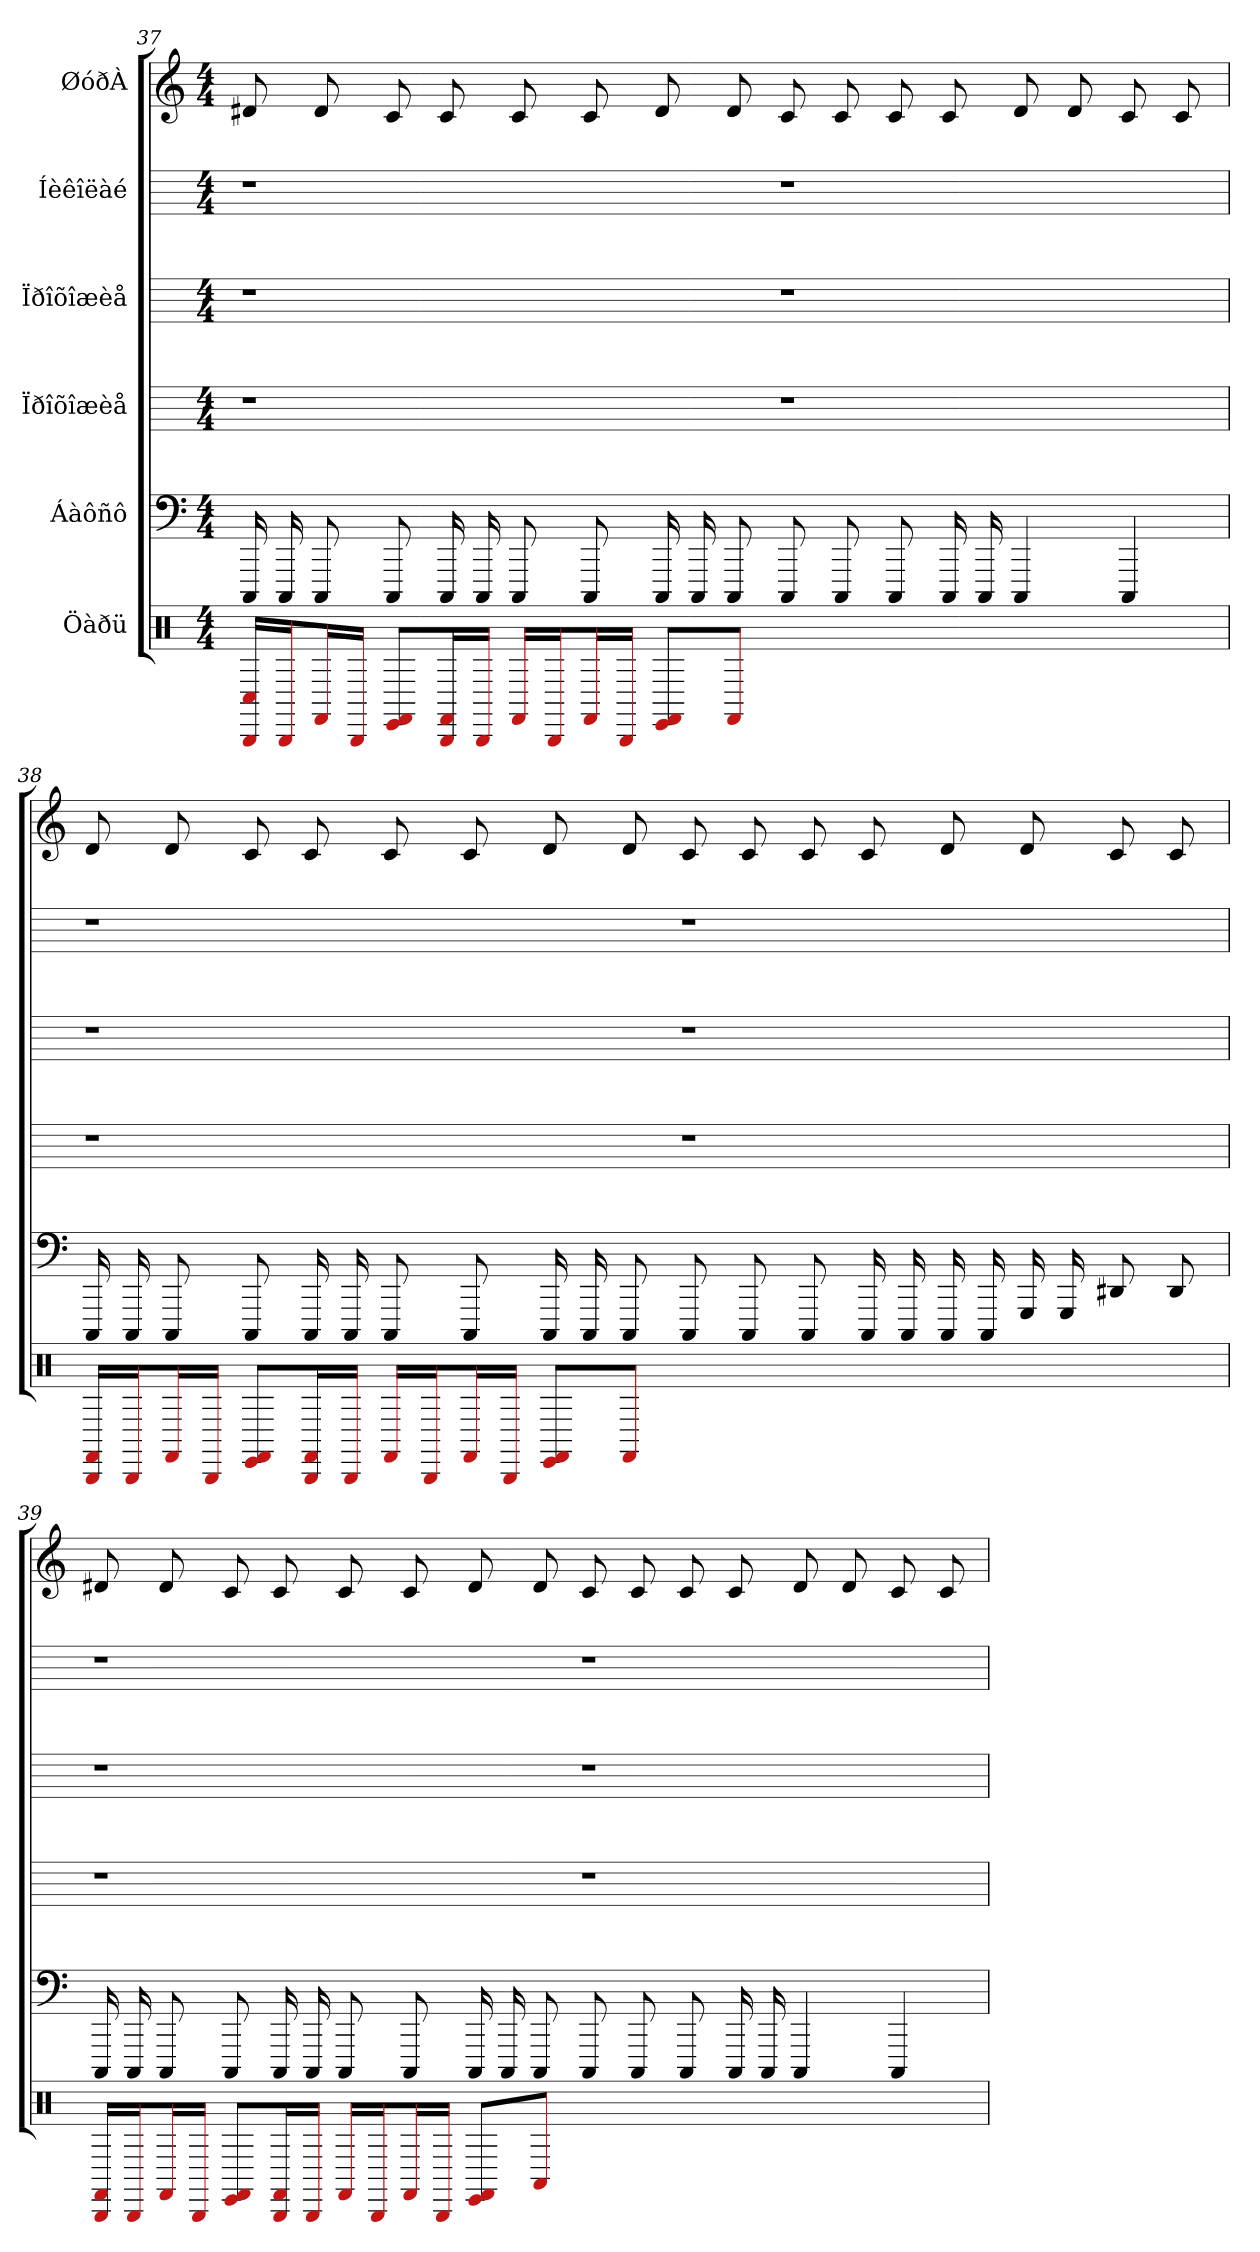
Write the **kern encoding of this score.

**kern	**kern	**kern	**kern	**kern	**kern
*part6	*part5	*part4	*part3	*part2	*part1
*staff6	*staff5	*staff4	*staff3	*staff2	*staff1
*I"Öàðü	*I"Áàôñô	*I"Ïðîõîæèå	*I"Ïðîõîæèå	*I"Íèêîëàé	*I"ØóðÀ
*clefX	*	*	*	*	*
*k[]	*k[]	*k[]	*k[]	*k[]	*k[]
*M4/4	*M4/4	*M4/4	*M4/4	*M4/4	*M4/4
=37	=37	=37	=37	=37	=37
16BBB/ 16C#/LL	16CCC	1r	1r	1r	8d#
16BBB/J	16CCC	.	.	.	.
16FF#/L	8CCC	.	.	.	8d#
16BBB/JJ	.	.	.	.	.
8EE/ 8FF#/L	8CCC	.	.	.	8c
16BBB/ 16FF#/L	16CCC	.	.	.	8c
16BBB/JJ	16CCC	.	.	.	.
16FF#/LL	8CCC	.	.	.	8c
16BBB/J	.	.	.	.	.
16FF#/L	8CCC	.	.	.	8c
16BBB/JJ	.	.	.	.	.
8EE/ 8FF#/L	16CCC	.	.	.	8d#
.	16CCC	.	.	.	.
8FF#/J	8CCC	.	.	.	8d#
1ryy	8CCC	1r	1r	1r	8c
.	8CCC	.	.	.	8c
.	8CCC	.	.	.	8c
.	16CCC	.	.	.	8c
.	16CCC	.	.	.	.
.	4CCC	.	.	.	8d#
.	.	.	.	.	8d#
.	4CCC	.	.	.	8c
.	.	.	.	.	8c
=38	=38	=38	=38	=38	=38
16BBB/ 16FF#/LL	16CCC	1r	1r	1r	8d
16BBB/J	16CCC	.	.	.	.
16FF#/L	8CCC	.	.	.	8d
16BBB/JJ	.	.	.	.	.
8EE/ 8FF#/L	8CCC	.	.	.	8c
16BBB/ 16FF#/L	16CCC	.	.	.	8c
16BBB/JJ	16CCC	.	.	.	.
16FF#/LL	8CCC	.	.	.	8c
16BBB/J	.	.	.	.	.
16FF#/L	8CCC	.	.	.	8c
16BBB/JJ	.	.	.	.	.
8EE/ 8FF#/L	16CCC	.	.	.	8d
.	16CCC	.	.	.	.
8FF#/J	8CCC	.	.	.	8d
1ryy	8CCC	1r	1r	1r	8c
.	8CCC	.	.	.	8c
.	8CCC	.	.	.	8c
.	16CCC	.	.	.	8c
.	16CCC	.	.	.	.
.	16CCC	.	.	.	8d
.	16CCC	.	.	.	.
.	16GGG	.	.	.	8d
.	16GGG	.	.	.	.
.	8DD#	.	.	.	8c
.	8DD#	.	.	.	8c
=39	=39	=39	=39	=39	=39
16BBB/ 16FF#/LL	16CCC	1r	1r	1r	8d#
16BBB/J	16CCC	.	.	.	.
16FF#/L	8CCC	.	.	.	8d#
16BBB/JJ	.	.	.	.	.
8EE/ 8FF#/L	8CCC	.	.	.	8c
16BBB/ 16FF#/L	16CCC	.	.	.	8c
16BBB/JJ	16CCC	.	.	.	.
16FF#/LL	8CCC	.	.	.	8c
16BBB/J	.	.	.	.	.
16FF#/L	8CCC	.	.	.	8c
16BBB/JJ	.	.	.	.	.
8EE/ 8FF#/L	16CCC	.	.	.	8d#
.	16CCC	.	.	.	.
8AA#/J	8CCC	.	.	.	8d#
1ryy	8CCC	1r	1r	1r	8c
.	8CCC	.	.	.	8c
.	8CCC	.	.	.	8c
.	16CCC	.	.	.	8c
.	16CCC	.	.	.	.
.	4CCC	.	.	.	8d#
.	.	.	.	.	8d#
.	4CCC	.	.	.	8c
.	.	.	.	.	8c
=	=	=	=	=	=
*-	*-	*-	*-	*-	*-
